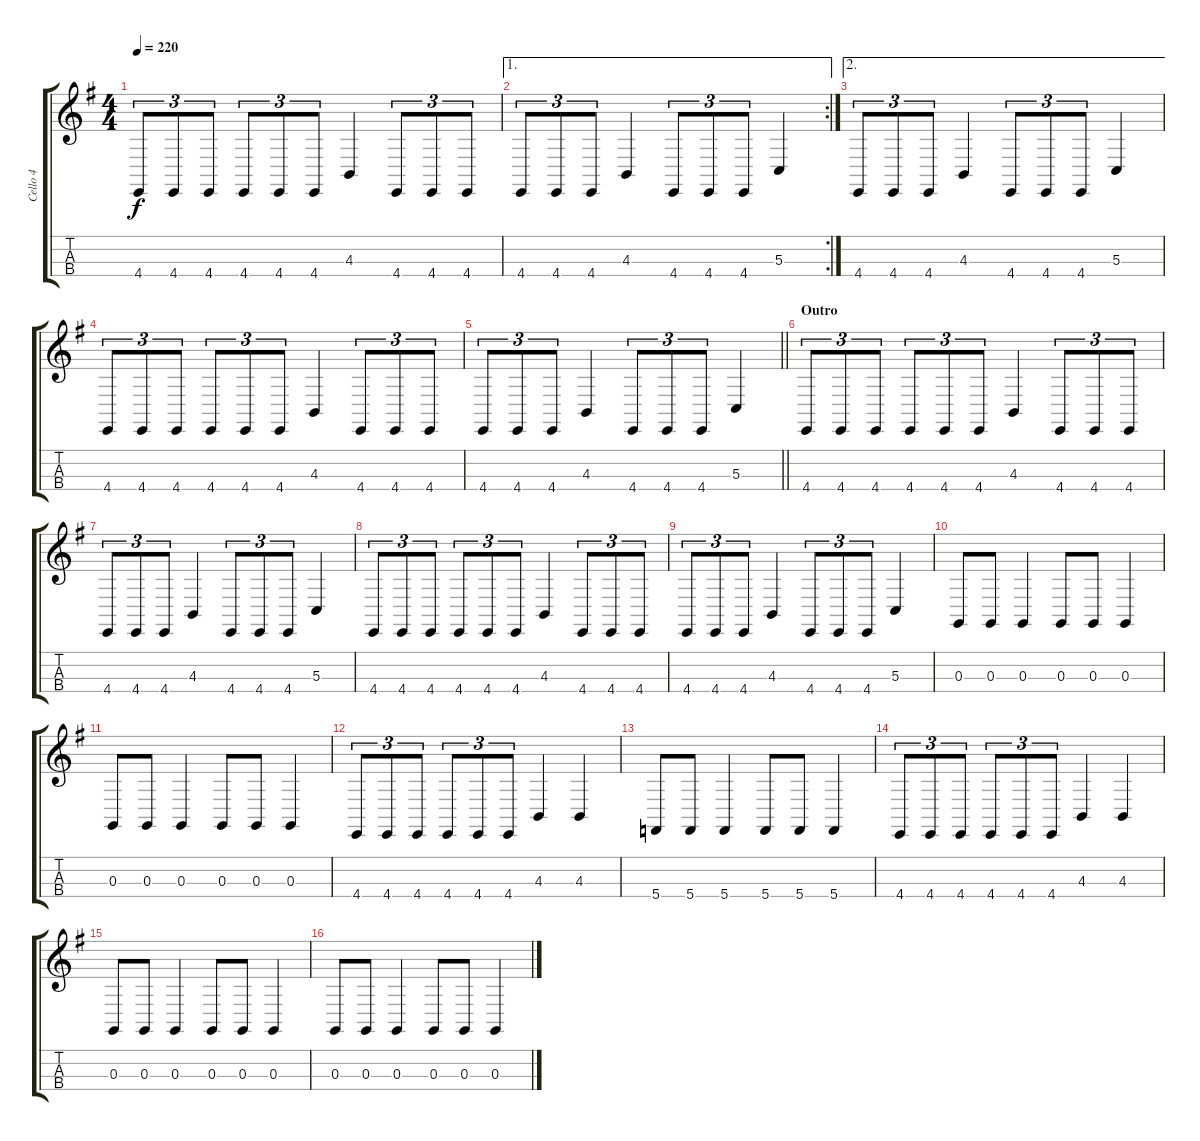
\track ("Cello 4" "Cello 4") {instrument cello}
\staff {score tabs}
\tuning (A3 D3 G2 C2) {hide}
\ts (4 4)
\tempo 220
\clef g2
\ks g
4.4.8{tu (3 2) dy f} 4.4.8{tu (3 2)} 4.4.8{tu (3 2)} 4.4.8{tu (3 2)} 4.4.8{tu (3 2)} 4.4.8{tu (3 2)} 4.3.4 4.4.8{tu (3 2)} 4.4.8{tu (3 2)} 4.4.8{tu (3 2)} |
\ae 1
\rc 2
4.4.8{tu (3 2)} 4.4.8{tu (3 2)} 4.4.8{tu (3 2)} 4.3.4 4.4.8{tu (3 2)} 4.4.8{tu (3 2)} 4.4.8{tu (3 2)} 5.3.4 |
\ae 2
4.4.8{tu (3 2)} 4.4.8{tu (3 2)} 4.4.8{tu (3 2)} 4.3.4 4.4.8{tu (3 2)} 4.4.8{tu (3 2)} 4.4.8{tu (3 2)} 5.3.4 |
4.4.8{tu (3 2)} 4.4.8{tu (3 2)} 4.4.8{tu (3 2)} 4.4.8{tu (3 2)} 4.4.8{tu (3 2)} 4.4.8{tu (3 2)} 4.3.4 4.4.8{tu (3 2)} 4.4.8{tu (3 2)} 4.4.8{tu (3 2)} |
\barLineRight lightlight
4.4.8{tu (3 2)} 4.4.8{tu (3 2)} 4.4.8{tu (3 2)} 4.3.4 4.4.8{tu (3 2)} 4.4.8{tu (3 2)} 4.4.8{tu (3 2)} 5.3.4 |
\section ("" "Outro")
4.4.8{tu (3 2)} 4.4.8{tu (3 2)} 4.4.8{tu (3 2)} 4.4.8{tu (3 2)} 4.4.8{tu (3 2)} 4.4.8{tu (3 2)} 4.3.4 4.4.8{tu (3 2)} 4.4.8{tu (3 2)} 4.4.8{tu (3 2)} |
4.4.8{tu (3 2)} 4.4.8{tu (3 2)} 4.4.8{tu (3 2)} 4.3.4 4.4.8{tu (3 2)} 4.4.8{tu (3 2)} 4.4.8{tu (3 2)} 5.3.4 |
4.4.8{tu (3 2)} 4.4.8{tu (3 2)} 4.4.8{tu (3 2)} 4.4.8{tu (3 2)} 4.4.8{tu (3 2)} 4.4.8{tu (3 2)} 4.3.4 4.4.8{tu (3 2)} 4.4.8{tu (3 2)} 4.4.8{tu (3 2)} |
4.4.8{tu (3 2)} 4.4.8{tu (3 2)} 4.4.8{tu (3 2)} 4.3.4 4.4.8{tu (3 2)} 4.4.8{tu (3 2)} 4.4.8{tu (3 2)} 5.3.4 |
0.3.8 0.3.8 0.3.4 0.3.8 0.3.8 0.3.4 |
0.3.8 0.3.8 0.3.4 0.3.8 0.3.8 0.3.4 |
4.4.8{tu (3 2)} 4.4.8{tu (3 2)} 4.4.8{tu (3 2)} 4.4.8{tu (3 2)} 4.4.8{tu (3 2)} 4.4.8{tu (3 2)} 4.3.4 4.3.4 |
5.4.8 5.4.8 5.4.4 5.4.8 5.4.8 5.4.4 |
4.4.8{tu (3 2)} 4.4.8{tu (3 2)} 4.4.8{tu (3 2)} 4.4.8{tu (3 2)} 4.4.8{tu (3 2)} 4.4.8{tu (3 2)} 4.3.4 4.3.4 |
0.3.8 0.3.8 0.3.4 0.3.8 0.3.8 0.3.4 |
0.3.8 0.3.8 0.3.4 0.3.8 0.3.8 0.3.4
